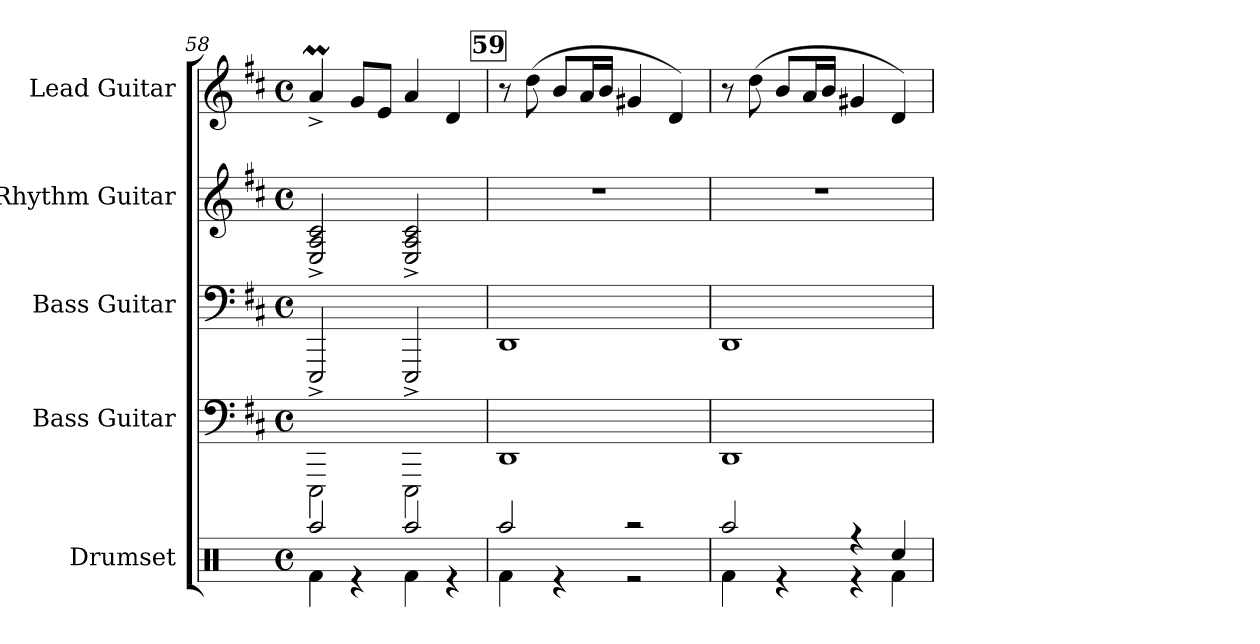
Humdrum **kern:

**kern	**kern	**kern	**kern	**kern
*part5	*part4	*part3	*part2	*part1
*staff5	*staff4	*staff3	*staff2	*staff1
*I"Drumset	*I"Bass Guitar	*I"Bass Guitar	*I"Rhythm Guitar	*I"Lead Guitar
*I'Drs.	*I'Bass	*I'Bass	*I'Rt.	*I'Ld.
!!LO:LB:g=z
*clefX	*	*clefF4	*clefG2	*clefG2
*k[]	*k[f#c#]	*k[f#c#]	*k[f#c#]	*k[f#c#]
*M4/4	*M4/4	*M4/4	*M4/4	*M4/4
*met(c)	*met(c)	*met(c)	*met(c)	*met(c)
=58	=58	=58	=58	=58
*^	*	*	*	*
2Raa/	4Rf\	2EEE\	2EEE^/	2E/^ 2A/^ 2c#/^	4aM^/
.	4r	.	.	.	8g/L
.	.	.	.	.	8e/J
2Raa/	4Rf\	2EEE\	2EEE^/	2E/^ 2A/^ 2c#/^	4a/
.	4r	.	.	.	4d/
!!LO:REH:place=s1:a:B:fs=14:t=59
=59	=59	=59	=59	=59	=59
2Raa/	4Rf\	1DD	1DD	1r	8r
.	.	.	.	.	(8dd\
.	4r	.	.	.	8b/L
.	.	.	.	.	16a/L
.	.	.	.	.	16b/JJ
2r	2r	.	.	.	4g#X/
.	.	.	.	.	4d/)
=60	=60	=60	=60	=60	=60
2Raa/	4Rf\	1DD	1DD	1r	8r
.	.	.	.	.	(8dd\
.	4r	.	.	.	8b/L
.	.	.	.	.	16a/L
.	.	.	.	.	16b/JJ
4r	4r	.	.	.	4g#X/
4Rcc/	4Rf\	.	.	.	4d/)
*v	*v	*	*	*	*
=	=	=	=	=
*-	*-	*-	*-	*-
